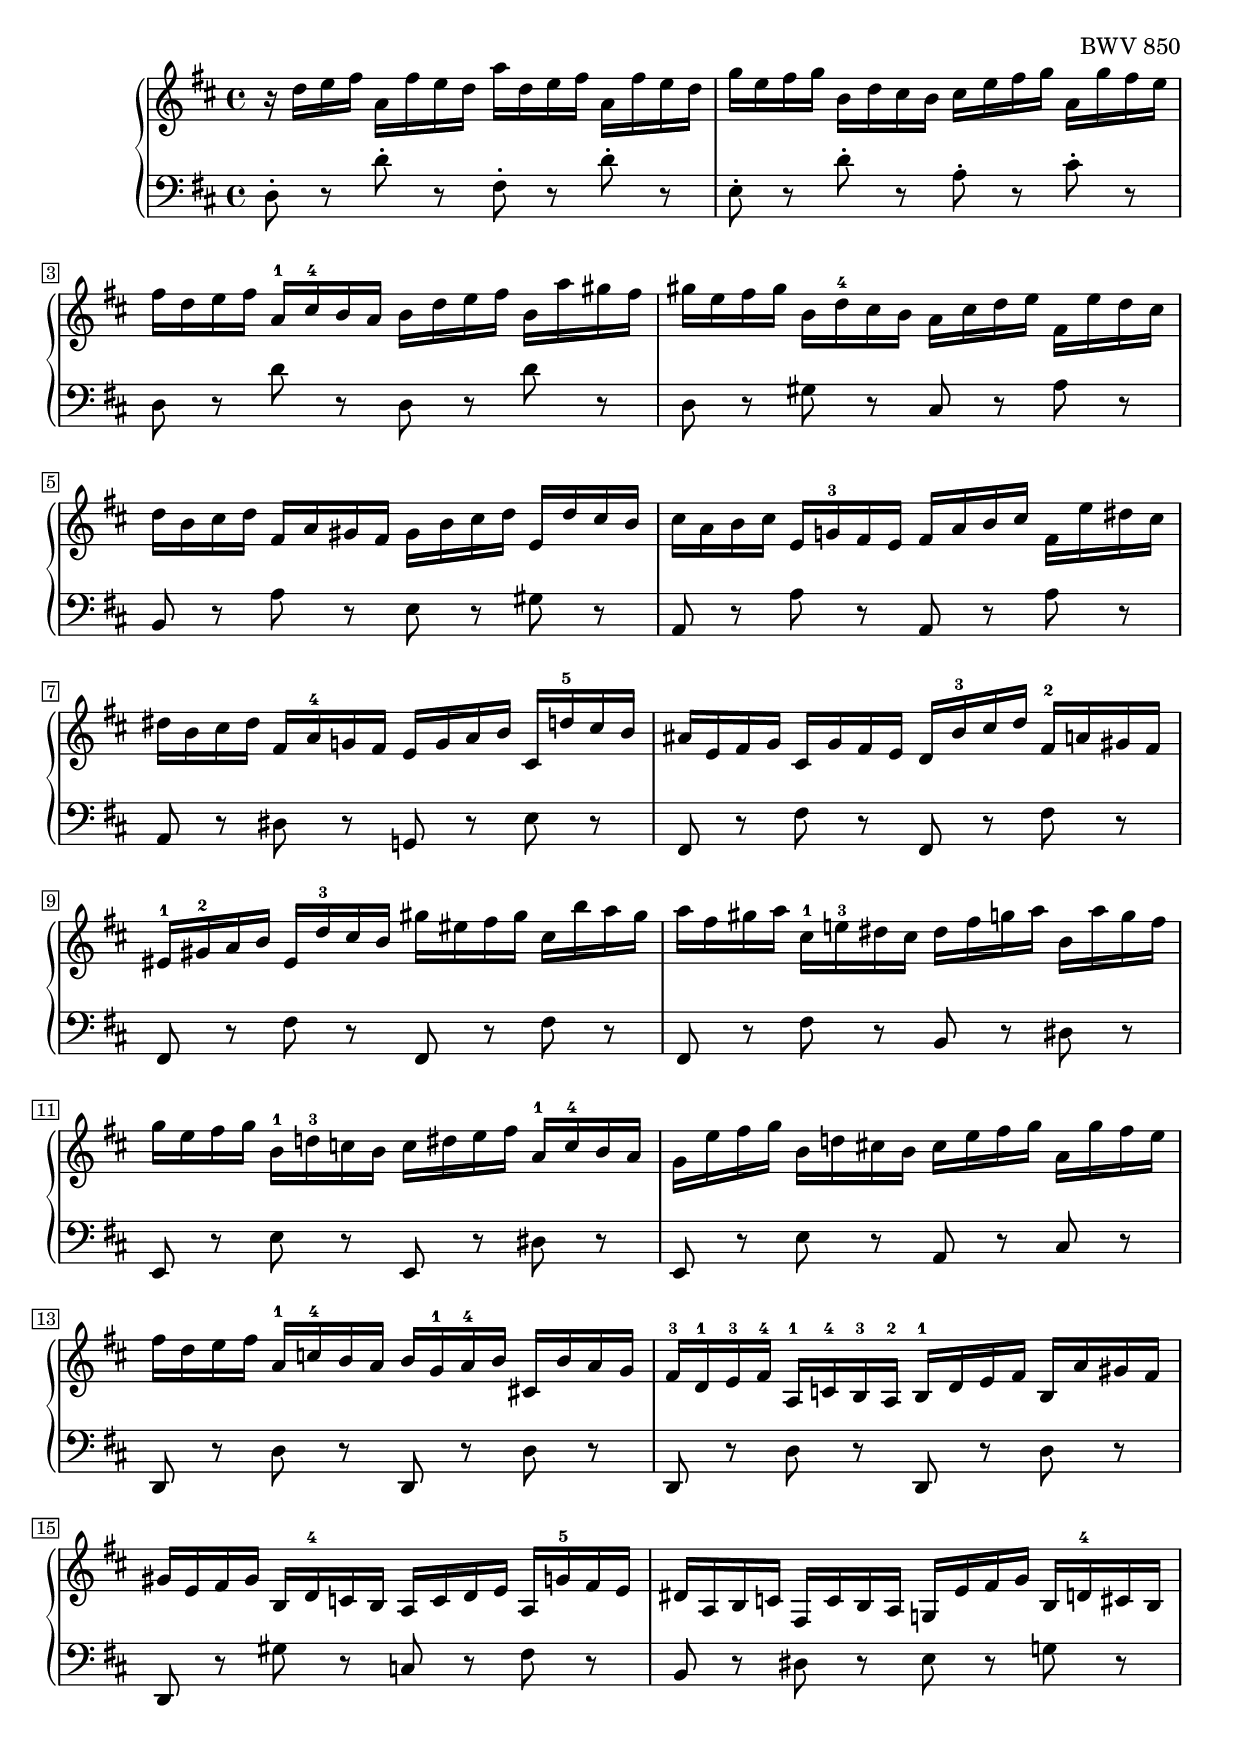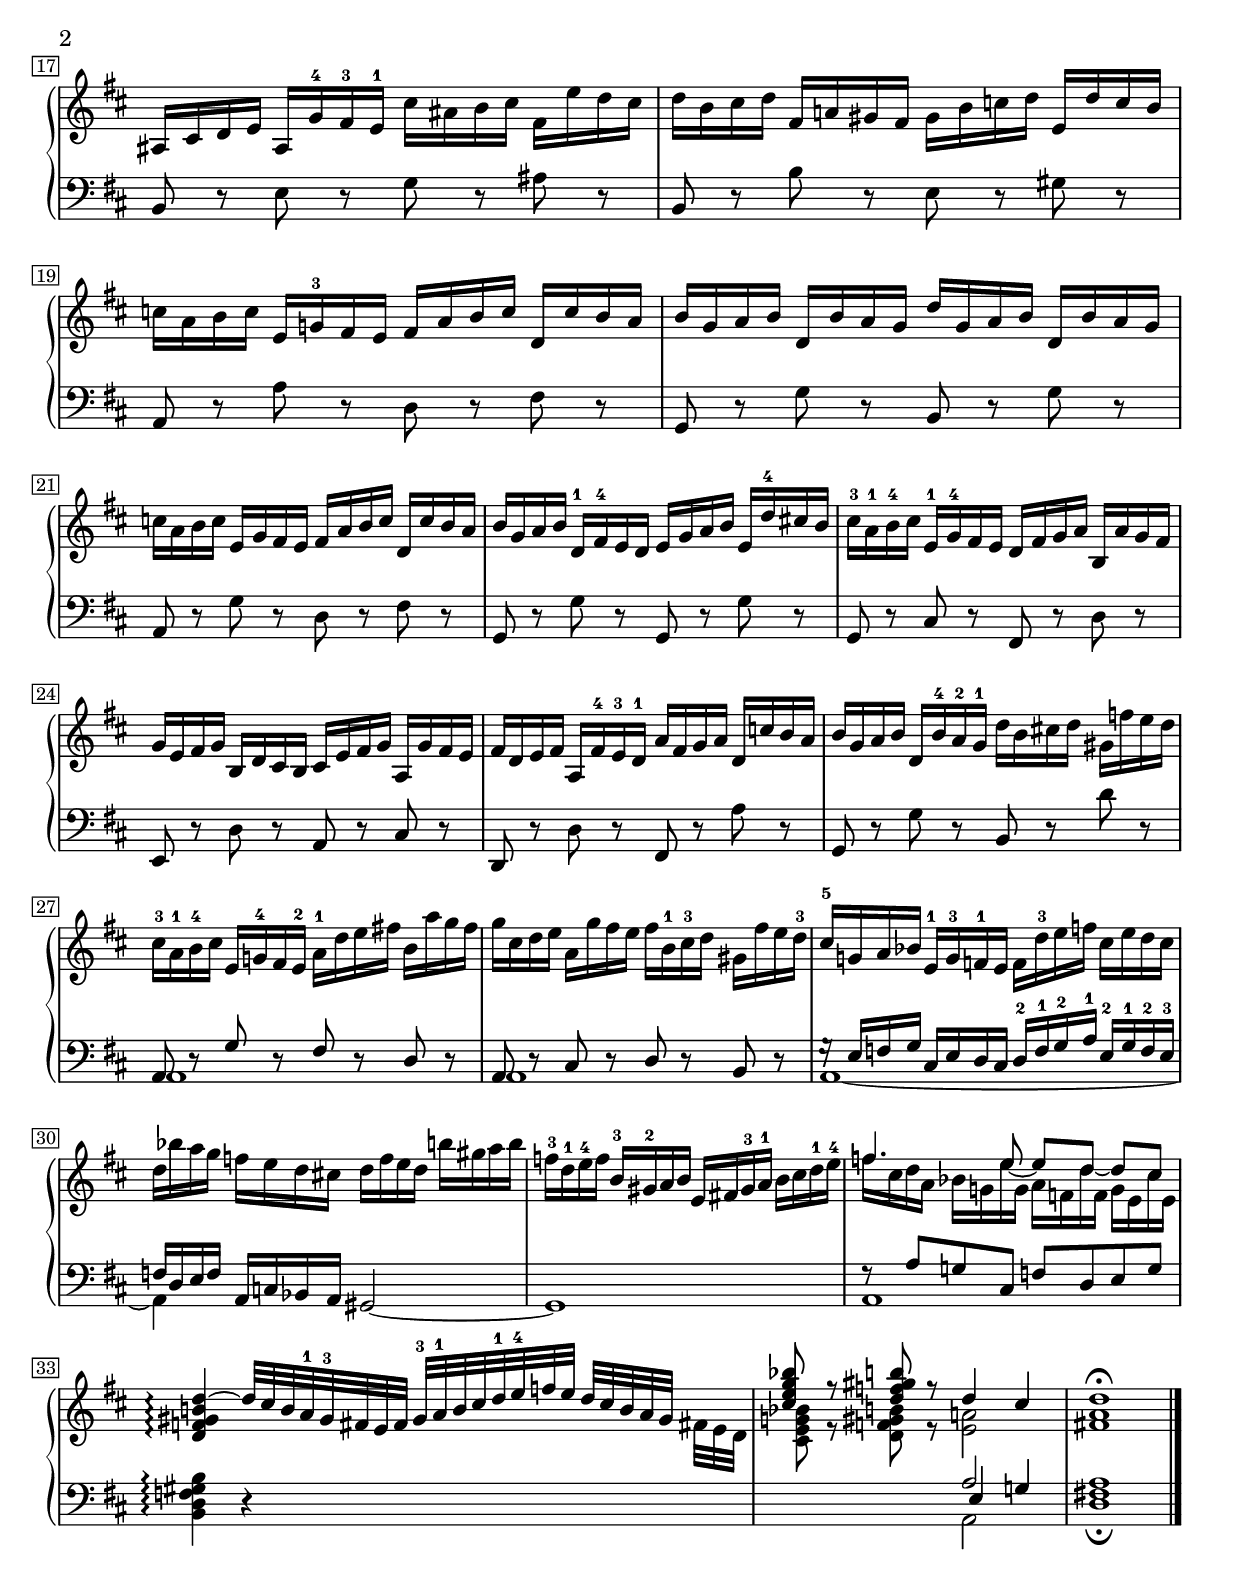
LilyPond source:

Global = {
  \key d \major
  \time 4/4
  \include "../global.ly"
}

Soprano = \context Voice = "one" \relative c'' {
  \voiceOne
  \stemNeutral\tieNeutral
  \override MultiMeasureRest.staff-position = #0
  \override Rest.staff-position = #0
  \label #'Praeludium05
  %1
  | r16 d e fis a, fis' e d a' d, e fis a, fis' e d
  | g e fis g b, d cis b cis e fis g a, g' fis e
  | fis d e fis a,^1 cis^4 b a b d e fis b, a' gis fis
  | gis e fis gis b, d^4 cis b a cis d e fis, e' d cis
  %5
  | d b cis d fis, a gis fis gis b cis d e, d' cis b
  | cis a b cis e, g^3 fis e fis a b cis fis, e' dis cis
  | dis b cis dis fis, a^4 g! fis e g a b cis, d'^5 cis b
  | ais e fis g cis, g' fis e d b'^3 cis d fis,^2 a gis fis
  | eis^1 gis^2 a b eis, d'^3 cis b gis' eis fis gis cis, b' a gis
  %10
  | a fis gis a cis,^1 e^3 dis cis dis fis g a b, a' g fis
  | g e fis g b,^1 d^3 c b c dis e fis a,^1 c^4 b a
  | g e' fis g b, d cis b cis e fis g a, g' fis e
  | fis d e fis a,^1 c^4 b a b g^1 a^4 b cis, b' a g
  | fis^3 d^1 e^3 fis^4 a,^1 c^4 b^3 a^2 b^1 d e fis b, a' gis fis
  %15
  | gis e fis gis b, d^4 c b a c d e a, g'^5 fis e
  | dis a b c fis, c' b a g e' fis g b, d^4 cis b
  | ais cis d e ais, g'^4 fis^3 e^1 cis' ais b cis fis, e' d cis
  | d b cis d fis, a gis fis gis b c d e, d' c b
  | c a b c e, g^3 fis e fis a b c d, c' b a
  %20
  | b g a b d, b' a g d' g, a b d, b' a g
  | c a b c e, g fis e fis a b c d, c' b a
  | b g a b d,^1 fis^4 e d e g a b e, d'^4 cis b
  | cis^3 a^1 b^4 cis e,^1 g^4 fis e d fis g a b, a' g fis
  | g e fis g b, d cis b cis e fis g a, g' fis e
  %25
  | fis d e fis a, fis'^4 e^3 d^1 a' fis g a d, c' b a
  | b g a b d, b'^4 a^2 g^1 d' b cis d gis, f' e d
  | cis^3 a^1 b^4 cis e, g^4 fis e^2 a^1 d e fis b, a' g fis
  | g cis, d e a, g' fis e fis b,^1 cis^3 d gis, fis' e d^3
  | cis^5 g a bes e,^1 g^3 f^1 e f d'^3 e f cis e d cis
  %30
  | d bes' a g f e d cis d f e d b' gis a b
  \noBreak
  | f^3 d^1 e^4 f b,^3 gis^2 a b e, fis gis^3 a^1 b cis d^1 e^4
  | \stemUp\tieUp f4. e8_~ e d_~ d[ cis]
  | <d, f gis b d>4~\arpeggio d'32 cis b a^1 gis^3 fis e fis gis^3 a^1 b cis d^1 e^4 f e
    \stemUp d cis b a gis \stemDown fis[ e d]
  | \stemUp <cis' e g bes>8 f\rest <d f gis b> f\rest d4 cis
  %35
  | <fis,! a d>1\fermata
    \fine
}

Alto = \context Voice = "two" \relative c'' {
  \voiceTwo
  \stemDown\tieDown
  \override Rest.staff-position = #0
  \mergeDifferentlyDottedOn
  %1
  | s1*31
  | f16 cis d a bes g e' g, a f! d' f, g e cis' e,
  | s1
  | <cis e g bes>8 e\rest <d f gis b> e\rest <e a!>2
}

Tenor = \context Voice = "three" \relative c {
  \voiceThree
  \stemUp\tieUp
  \override Rest.staff-position = #0
  %1
  | s1*26
  | \shiftOff a8 r g' r fis r d r
  | a8 r cis r d r b r
  | g'16\rest e f g cis, e d cis d^2 f^1 g^2 a^1 e^2 g^1 f^2 e^3
  %30
  | f d e f a, c bes a s2
  | s1
  | f'8\rest a g! cis, f d e g
  | s1
  | s2 << { \shiftOn e4 g } \\ { \stemUp a2 } >>

}

Bass = \context Voice = "four" \relative c {
  \voiceFour
  \stemNeutral\tieNeutral
  \override MultiMeasureRest.staff-position = #0
  \override Rest.staff-position = #0
  %1
  | d8^. r d'^. r fis,^. r d'^. r
  | e,^. r d'^. r a^. r cis^. r
  | d, r d' r d, r d' r
  | d, r gis r cis, r a' r
  %5
  | b, r a' r e r gis r
  | a, r a' r a, r a' r
  | a, r dis r g,! r e' r
  | fis, r fis' r fis, r fis' r
  | fis, r fis' r fis, r fis' r
  %10
  | fis, r fis' r b, r dis r
  | e, r e' r e, r dis' r
  | e, r e' r a, r cis r
  | d, r d' r d, r d' r
  | d, r d' r d, r d' r
  %15
  | d, r gis' r c, r fis r
  | b, r dis r e r g r
  | b, r e r g r ais r
  | b, r b' r e, r gis r
  | a, r a' r d, r fis r
  %20
  | g, r g' r b, r g' r
  | a, r g' r d r fis r
  | g, r g' r g, r g' r
  | g, r cis r fis, r d' r
  | e, r d' r a r cis r
  %25
  | d, r d' r fis, r a' r
  | g, r g' r b, r d' r
  | \shiftOn a,1
  | a
  | \stemDown\tieDown a~
  %30
  | a4 s \stemNeutral gis2~
  | gis1
  | a
  | <b d f gis b>4\arpeggio r s2
  | s2 \stemDown a
  %35
  | <d fis! a>1\fermata
    \fine
}

\score {
  \new PianoStaff
  <<
    \accidentalStyle Score.piano
    \context Staff = "upper" <<
      \set Staff.midiInstrument = #"acoustic grand"
      \Global
      \clef treble
      \Soprano
      \Alto
    >>
    \context Staff = "lower" <<
      \set Staff.midiInstrument = #"acoustic grand"
      \Global
      \clef bass
      \Tenor
      \Bass
    >>
  >>
  \header {
    composer = ##f % "Johann Sebastian Bach"
    opus = "BWV 850"
    title = \markup { "Praeludium V." }
    subtitle = ##f
  }
  \layout {
    \context {
      \PianoStaff
      \override Parentheses.font-size = #-2
      \override TextScript.font-shape = #'italic
      \override TextScript.font-size = #-1
    }
  }
  \midi {
    \tempo 4 = 132
  }
}
